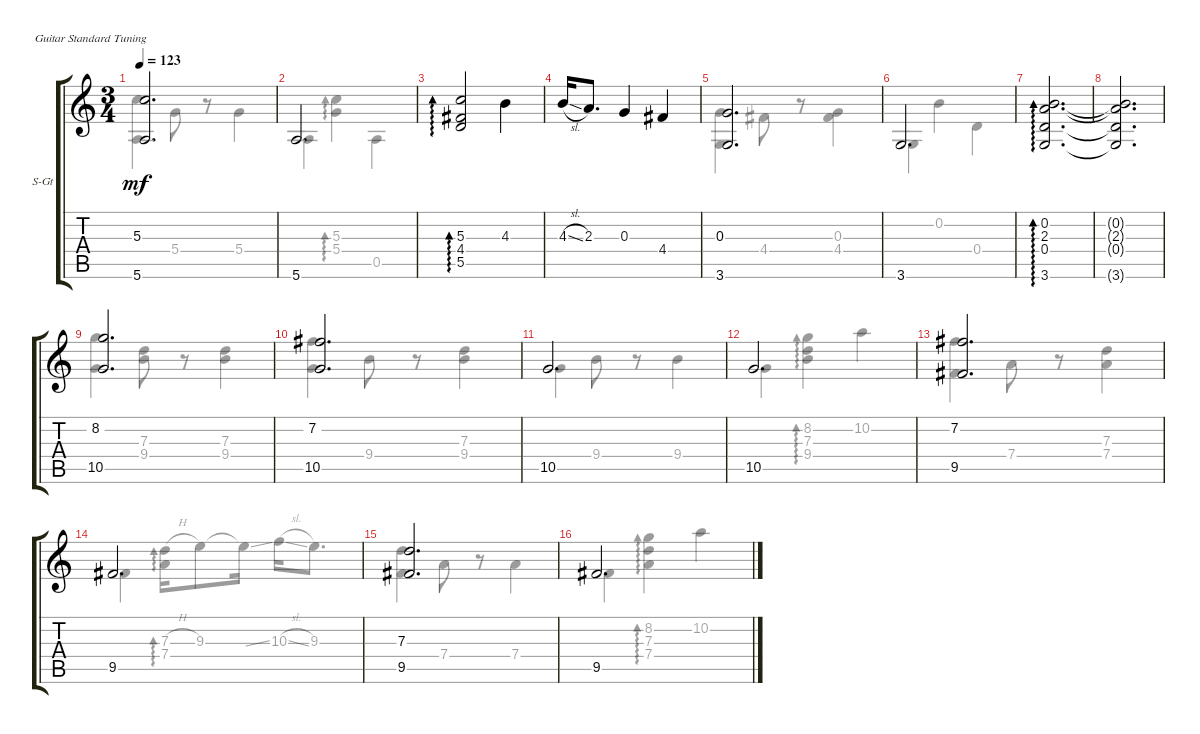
\defaultSystemsLayout 4
\bracketExtendMode groupsimilarinstruments
\firstSystemTrackNameOrientation horizontal
\otherSystemsTrackNameOrientation horizontal
\track ("Steel Guitar" "S-Gt") {instrument acousticguitarsteel}
\staff {score tabs}
\tuning (E4 B3 G3 D3 A2 E2)
\voice
\ts (3 4)
\tempo 123
\clef g2
\ks c
(5.6 5.3).2{d dy mf} |
5.6.2{d} |
(5.5 4.4 5.3).2{ad 0} 4.3.4 |
4.3{sl}.16 2.3.8{d} 0.3.4 4.4.4 |
(3.6 0.3).2{d} |
3.6.2{d} |
(3.6 0.4 2.3 0.2).2{d ad 0} |
(3.6{t} 0.4{t} 2.3{t} 0.2{t}).2{d} |
(10.5 8.2).2{d} |
(10.5 7.2).2{d} |
10.5.2{d} |
10.5.2{d} |
(9.5 7.2).2{d} |
9.5.2{d} |
(9.5 7.3).2{d} |
9.5.2{d}
\voice
\clef g2
\ottava regular
\simile none
\ks c
(5.6 5.3).4{dy mf} 5.4.8 r.8 5.4.4 |
5.6.4 (5.4 5.3).4{ad 0} 0.5.4 |
|
|
(0.3 3.6).4 4.4.8 r.8 (4.4 0.3).4 |
3.6.4 0.2.4 0.4.4 |
|
|
(8.2 10.5).4 (7.3 9.4).8 r.8 (7.3 9.4).4 |
(10.5 7.2).4 9.4.8 r.8 (7.3 9.4).4 |
10.5.4 9.4.8 r.8 9.4.4 |
10.5.4 (9.4 7.3 8.2).4{ad 0} 10.2.4 |
(9.5 7.2).4 7.4.8 r.8 (7.3 7.4).4 |
9.5.4 (7.4 7.3{h}).16{ad 0} 9.3.8 9.3{ss t}.16 10.3{sl}.16 9.3.8{d} |
(9.5 7.3).4 7.4.8 r.8 7.4.4 |
9.5.4 (7.4 7.3 8.2).4{ad 0} 10.2.4
